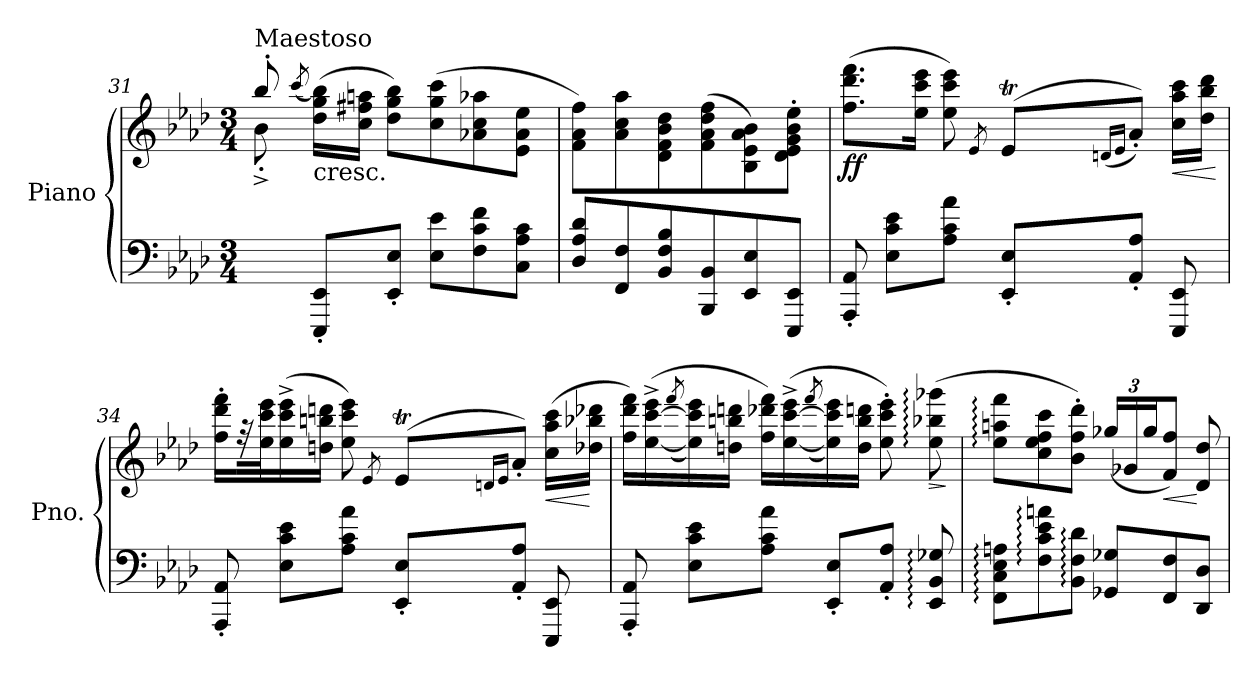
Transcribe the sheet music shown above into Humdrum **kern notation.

**kern	**kern	**dynam
*part1	*part1	*part1
*staff2	*staff1	*staff1/2
*I"Piano	*	*
*I'Pno.	*	*
!!LO:PB:g=z
*clefF4	*clefG2	*
*k[b-e-a-d-]	*k[b-e-a-d-]	*
*A-:	*A-:	*
*M3/4	*M3/4	*
=31	=31	=31
*	*^	*
!	!LO:TX:a:t=Maestoso	!	!
8ryy	8bb-'/	8b-^'\	.
.	(8qccc/	.	.
!	!LO:TX:b:t=cresc.	!	!
8EEE-/' 8EE-/'L	(16dd-\ 16gg\ 16bb-\LL)	2ryy	.
.	16cc\ 16ff#X\ 16aan\JJ	.	.
8EE-/' 8E-/'J	8dd-\ 8gg\ 8bb-\L)	.	.
8E-\ 8e-\L	(8cc\ 8gg\ 8ccc\	.	.
8F\ 8c\ 8f\	8a-X\ 8cc\ 8aa-X\	.	.
8C\ 8A-\ 8c\J	8e-\ 8a-\ 8ee-\J	8ryy	.
*	*v	*v	*
=32	=32	=32
8D-/ 8A-/ 8d-/L	8f\ 8a-\ 8ff\L)	.
8FF/ 8F/	8a-\ 8cc\ 8aa-\	.
8BB-/ 8F/ 8B-/	8d-\ 8f\ 8b-\ 8dd-\	.
8BBB-/ 8BB-/	(8f\ 8a-\ 8dd-\ 8ff\	.
8EE-/ 8E-/	8B-\ 8e-\ 8a-\ 8b-\)	.
8EEE-/ 8EE-/J	8d-\' 8e-\' 8g\' 8b-\' 8ee-\'J	.
=33	=33	=33
*	*^	*
!	!	!	!LO:DY:b
8AAA-/' 8AA-/'	(8.ff\ 8.ddd-\ 8.fff\L	4.ryy	ff
8E-\ 8c\ 8e-\L	.	.	.
.	16ee-\ 16ccc\ 16eee-\Jk	.	.
8A-\ 8c\ 8a-\J	8ee-\ 8ccc\ 8eee-\)	.	.
.	8qe-/	.	.
8EE-/' 8E-/'L	(8e-T/L	32fyy	.
.	.	32e-yy	.
.	.	32fyy	.
.	.	32e-yy	.
.	(16qdn/LL	.	.
.	16qe-/JJ	.	.
8AA-/' 8A-/'J	8a-'/J))	4ryy	.
!	!	!	!LO:HP:b
8EEE-/ 8EE-/	16cc\ 16aa-\ 16ccc\LL	.	<
.	16dd-\ 16bb-\ 16ddd-\JJ	.	.
*	*v	*v	*
.	.	[
!!LO:LB:g=z
=34	=34	=34
*	*^	*
8AAA-/' 8AA-/'	16ryy	16ff\' 16ddd-\' 16fff\'LL	.
.	32rff	32ryy	.
.	32ryy	32ee-\ 32ccc\ 32eee-\K	.
8E-\ 8c\ 8e-\L	8ryy	(16ee-\^ 16ccc\^ 16eee-\^	.
.	.	16ddn\ 16bbn\ 16dddn\JJ	.
8A-\ 8c\ 8a-\J	8ryy	8ee-\ 8ccc\ 8eee-\)	.
.	8qe-/	.	.
8EE-/' 8E-/'L	(8e-T/L	32fyy	.
.	.	32e-yy	.
.	.	32fyy	.
.	.	32e-yy	.
.	16qdn/LL	.	.
.	16qe-/JJ	.	.
8AA-/' 8A-/'J	8a-'/J)	4ryy	.
!	!	!	!LO:HP:b
8EEE-/ 8EE-/	(16cc\ 16aa-\ 16ccc\LL	.	<
.	16dd-X\ 16bb-X\ 16ddd-X\JJ	.	[
*	*v	*v	*
=35	=35	=35
8AAA-/' 8AA-/'	16ff\ 16ddd-\ 16fff\LL)	.
.	([16ee-\^ [16ccc\^ 16eee-\^	.
.	(8qfff/	.
8E-\ 8c\ 8e-\L	16ee-\] 16ccc\] 16eee-\)	.
.	16ddn\ 16bbn\ 16dddn\JJ	.
8A-\ 8c\ 8a-\J	16ff\ 16ddd-X\ 16fff\LL)	.
.	([16ee-\^ [16ccc\^ 16eee-\^	.
.	(8qfff/	.
8EE-/' 8E-/'L	16ee-\] 16ccc\] 16eee-\)	.
.	16dd\ 16bb\ 16dddn\JJ	.
8AA-/' 8A-/'J	8ee-\' 8ccc\' 8eee-\')	.
!	!	!LO:HP:b
8EE-/: 8BB-/: 8G-X/:	(8ee-\: 8bb-X\: 8ggg-X\:	>
.	.	]
=36	=36	=36
8FF\: 8C\: 8E-\: 8An\:L	8ee-\: 8aan\: 8fff\:L	.
8F\: 8c\: 8e-\: 8an\:	8cc\ 8ee-\ 8ff\ 8ccc\	.
8BB-\: 8F\: 8d-\:J	8b-\' 8ff\' 8ddd-\'J)	.
*	*Xbrackettup	*
8GG-X/ 8G-X/L	(24gg-X/LL	.
.	24g-X/	.
.	24gg-/J	.
!	!	!LO:HP:b
8FF/ 8F/	8f/ 8ff/J)	<
8DD-/ 8D-/J	8d-/ 8dd-/	[
=	=	=
*-	*-	*-
